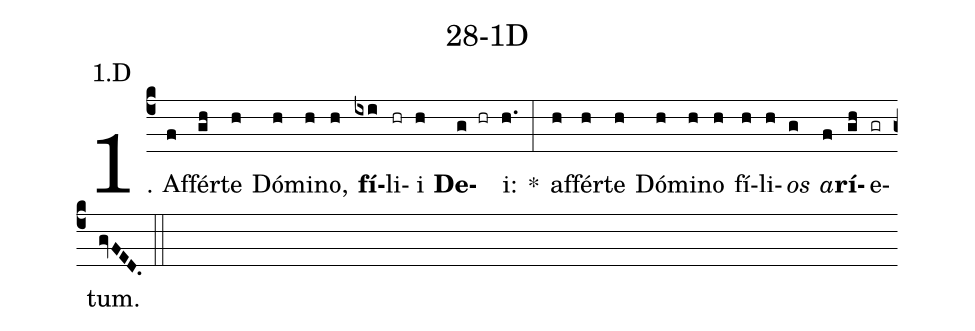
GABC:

name: 28-1D;
annotation: 1.D;
%%
(c4)1. Af(f)fér(gh)te(h) Dó(h)mi(h)no,(h) <b>fí</b>(ixi)li(hr)i(h) <b>De</b>(g hr)i:(h.) *(:) af(h)fér(h)te(h) Dó(h)mi(h)no(h) fí(h)li(h)<i>os</i>(g) <i>a</i>(f)<b>rí</b>(gh)e(gr)tum.(gvFED.) (::)
